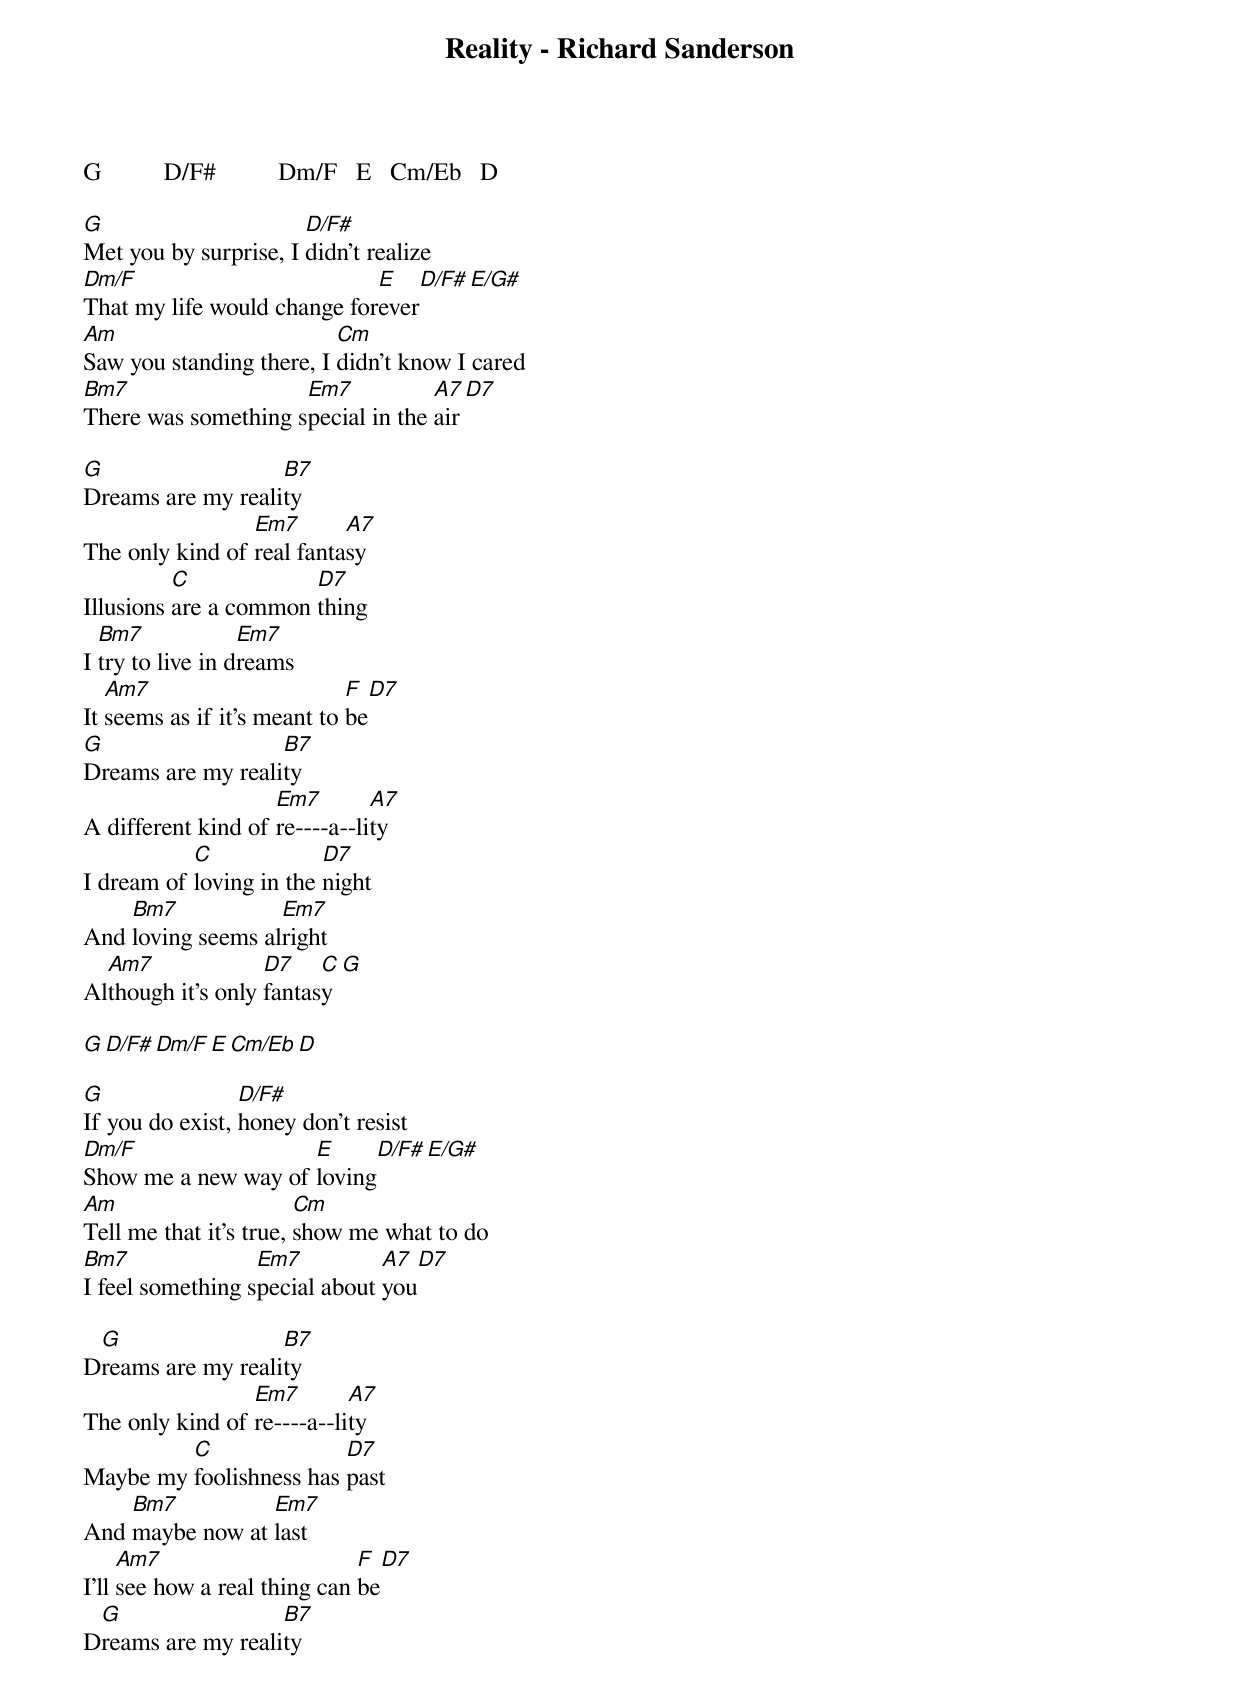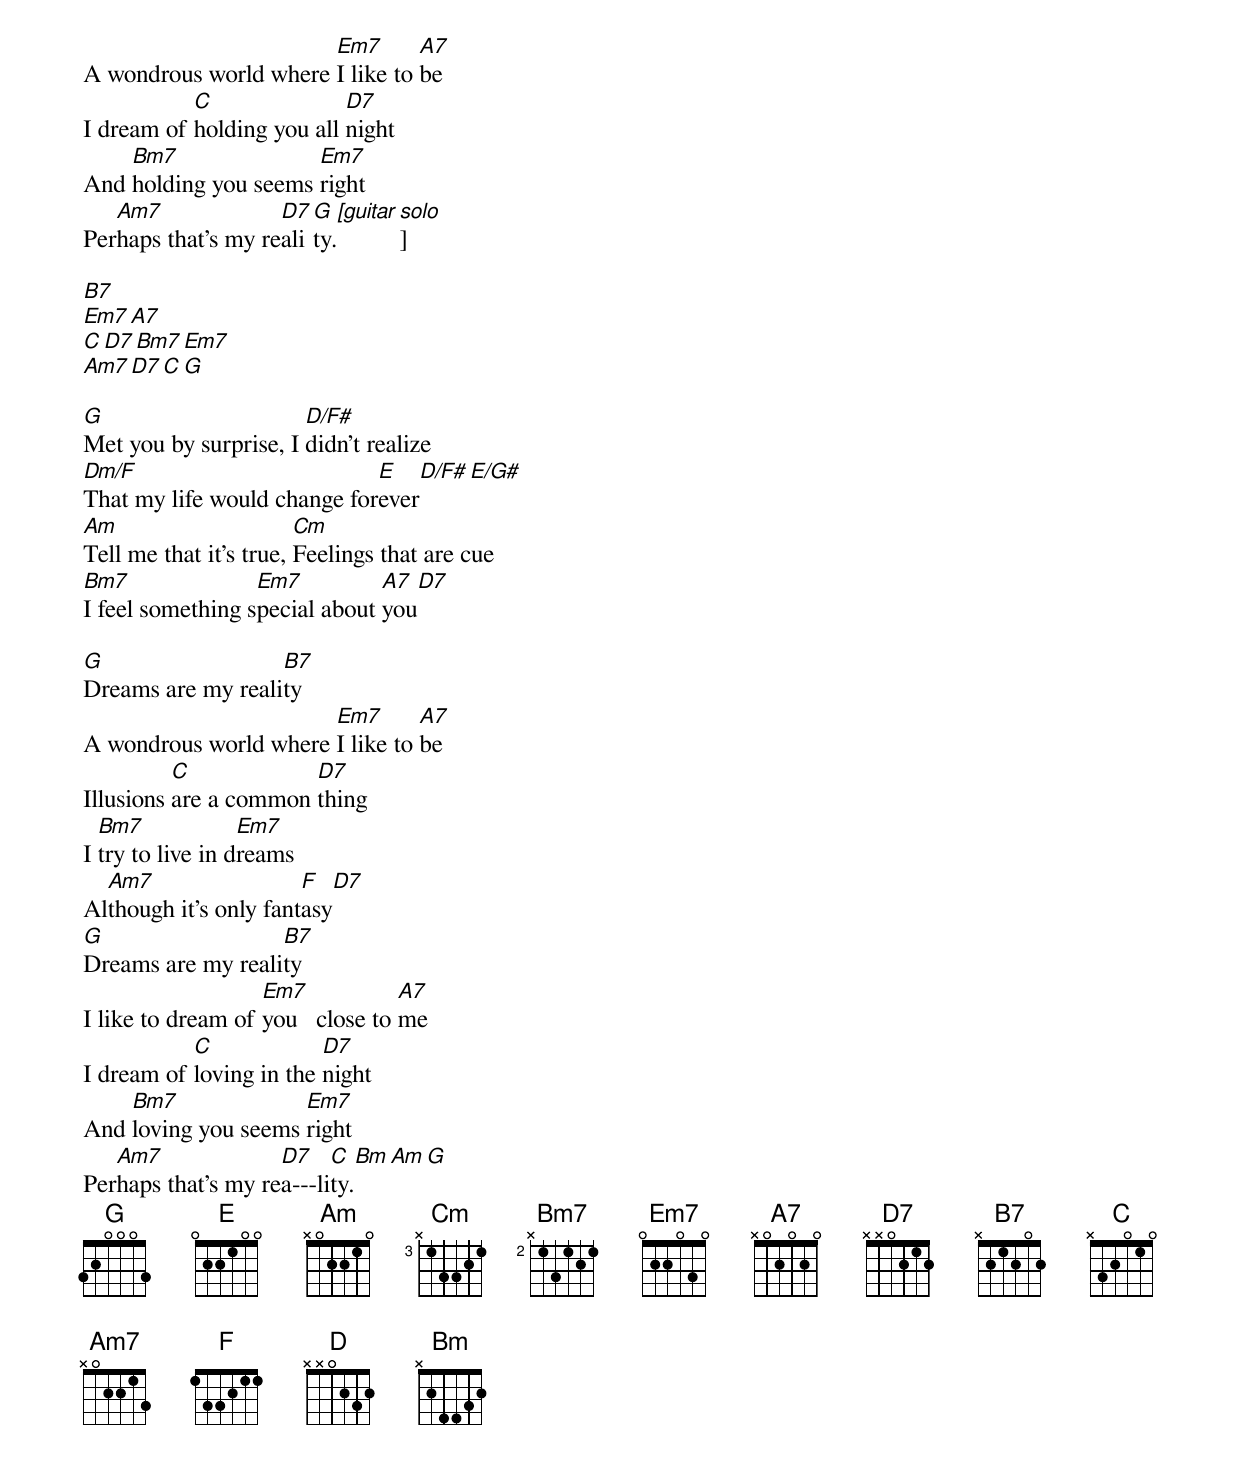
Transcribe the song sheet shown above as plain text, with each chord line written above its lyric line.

Reality - Richard Sanderson

G          D/F#          Dm/F   E   Cm/Eb   D

G                      D/F#
Met you by surprise, I didn't realize
Dm/F                         E             D/F# E/G#
That my life would change forever
Am                        Cm
Saw you standing there, I didn't know I cared
Bm7                  Em7           A7   D7
There was something special in the air

G                  B7
Dreams are my reality
                 Em7       A7
The only kind of real fantasy
          C            D7
Illusions are a common thing
  Bm7             Em7
I try to live in dreams
   Am7                       Fmaj   D7
It seems as if it's meant to be
G                  B7
Dreams are my reality
                    Em7        A7
A different kind of re----a--lity
           C             D7
I dream of loving in the night
    Bm7            Em7
And loving seems alright
  Am7              D7    C G
Although it's only fantasy

G          D/F#          Dm/F   E   Cm/Eb   D

G                D/F#
If you do exist, honey don't resist
Dm/F                 E          D/F# E/G#
Show me a new way of loving
Am                      Cm
Tell me that it's true, show me what to do
Bm7               Em7          A7    D7
I feel something special about you

 G                 B7
Dreams are my reality
                 Em7        A7
The only kind of re----a--lity
         C               D7
Maybe my foolishness has past
    Bm7          Em7
And maybe now at last
     Am7                      Fmaj    D7
I'll see how a real thing can be
 G                 B7
Dreams are my reality
                       Em7       A7
A wondrous world where I like to be
           C               D7
I dream of holding you all night
    Bm7               Em7
And holding you seems right
   Am7              D7 G  [guitar solo]
Perhaps that's my reality.

                  B7
  Em7             A7
  C      D7       Bm7     Em7
  Am7    D7       C       G

G                      D/F#
Met you by surprise, I didn't realize
Dm/F                         E        D/F# E/G#
That my life would change forever
Am                      Cm
Tell me that it's true, Feelings that are cue
Bm7               Em7          A7  D7
I feel something special about you

G                  B7
Dreams are my reality
                       Em7       A7
A wondrous world where I like to be
          C            D7
Illusions are a common thing
  Bm7             Em7
I try to live in dreams
  Am7                  Fmaj    D7
Although it's only fantasy
G                  B7
Dreams are my reality
                   Em7            A7
I like to dream of you   close to me
           C             D7
I dream of loving in the night
    Bm7              Em7
And loving you seems right
   Am7              D7    C     Bm   Am   G
Perhaps that's my rea---lity.
